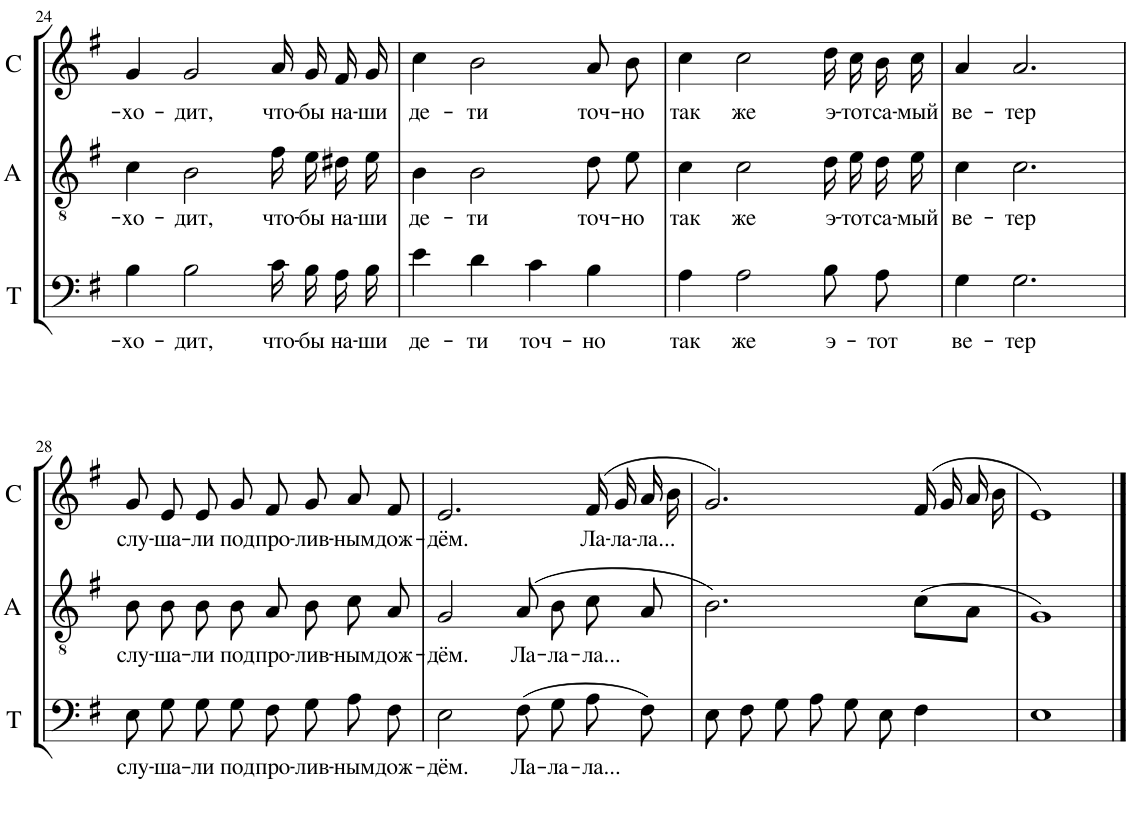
**kern	**text	**kern	**text	**kern	**text
*part3	*part3	*part2	*part2	*part1	*part1
*staff3	*staff3	*staff2	*staff2	*staff1	*staff1
*I"Т	*	*I"А	*	*I"С	*
!!LO:PB:g=z
*clefF4	*	*clefGv2	*	*clefG2	*
*k[f#]	*	*k[f#]	*	*k[f#]	*
*M4/4	*	*M4/4	*	*M4/4	*
=24	=24	=24	=24	=24	=24
!	!LO:LY:b	!	!LO:LY:b	!	!LO:LY:b
4B\	-хо-	4c\	-хо-	4g/	-хо-
!	!LO:LY:b	!	!LO:LY:b	!	!LO:LY:b
2B\	-дит,	2B\	-дит,	2g/	-дит,
!	!LO:LY:b	!	!LO:LY:b	!	!LO:LY:b
16c\LL	что-	16f#\	что-	16a/LL	что-
!	!LO:LY:b	!	!LO:LY:b	!	!LO:LY:b
16B\J	-бы	16e\	-бы	16g/J	-бы
!	!LO:LY:b	!	!LO:LY:b	!	!LO:LY:b
16A\L	на-	16d#X\	на-	16f#/L	на-
!	!LO:LY:b	!	!LO:LY:b	!	!LO:LY:b
16B\JJ	-ши	16e\	-ши	16g/JJ	-ши
=25	=25	=25	=25	=25	=25
!	!LO:LY:b	!	!LO:LY:b	!	!LO:LY:b
4e\	де-	4B\	де-	4cc\	де-
!	!LO:LY:b	!	!LO:LY:b	!	!LO:LY:b
4d\	-ти	2B\	-ти	2b\	-ти
!	!LO:LY:b	!	!	!	!
4c\	точ-	.	.	.	.
!	!LO:LY:b	!	!LO:LY:b	!	!LO:LY:b
4B\	-но	8d\	точ-	8a/L	точ-
!	!	!	!LO:LY:b	!	!LO:LY:b
.	.	8e\	-но	8b/J	-но
=26	=26	=26	=26	=26	=26
!	!LO:LY:b	!	!LO:LY:b	!	!LO:LY:b
4A\	так	4c\	так	4cc\	так
!	!LO:LY:b	!	!LO:LY:b	!	!LO:LY:b
2A\	же	2c\	же	2cc\	же
!	!LO:LY:b	!	!LO:LY:b	!	!LO:LY:b
8B\L	э-	16d\	э-	16dd\LL	э-
!	!	!	!LO:LY:b	!	!LO:LY:b
.	.	16e\	-тот	16cc\J	-тот
!	!LO:LY:b	!	!LO:LY:b	!	!LO:LY:b
8A\J	-тот	16d\	са-	16b\L	са-
!	!	!	!LO:LY:b	!	!LO:LY:b
.	.	16e\	-мый	16cc\JJ	-мый
=27	=27	=27	=27	=27	=27
!	!LO:LY:b	!	!LO:LY:b	!	!LO:LY:b
4G\	ве-	4c\	ве-	4a/	ве-
!	!LO:LY:b	!	!LO:LY:b	!	!LO:LY:b
2.G\	-тер	2.c\	-тер	2.a/	-тер
!!LO:LB:g=z
=28	=28	=28	=28	=28	=28
!	!LO:LY:b	!	!LO:LY:b	!	!LO:LY:b
8E\L	слу-	8B\	слу-	8g/L	слу-
!	!LO:LY:b	!	!LO:LY:b	!	!LO:LY:b
8G\J	-ша-	8B\	-ша-	8e/J	-ша-
!	!LO:LY:b	!	!LO:LY:b	!	!LO:LY:b
8G\L	-ли	8B\	-ли	8e/L	-ли
!	!LO:LY:b	!	!LO:LY:b	!	!LO:LY:b
8G\J	под	8B\	под	8g/J	под
!	!LO:LY:b	!	!LO:LY:b	!	!LO:LY:b
8F#\L	про-	8A/	про-	8f#/L	про-
!	!LO:LY:b	!	!LO:LY:b	!	!LO:LY:b
8G\J	-лив-	8B\	-лив-	8g/J	-лив-
!	!LO:LY:b	!	!LO:LY:b	!	!LO:LY:b
8A\L	-ным	8c\	-ным	8a/L	-ным
!	!LO:LY:b	!	!LO:LY:b	!	!LO:LY:b
8F#\J	дож-	8A/	дож-	8f#/J	дож-
=29	=29	=29	=29	=29	=29
!	!LO:LY:b	!	!LO:LY:b	!	!LO:LY:b
2E\	-дём.	2G/	-дём.	2.e/	-дём.
!	!LO:LY:b	!	!LO:LY:b	!	!
(8F#\L	Ла-	(8A/	Ла-	.	.
!	!LO:LY:b	!	!LO:LY:b	!	!
8G\J	-ла-	8B\	-ла-	.	.
!	!LO:LY:b	!	!LO:LY:b	!	!LO:LY:b
8A\L	-ла...	8c\	-ла...	(16f#/LL	Ла-
!	!	!	!	!	!LO:LY:b
.	.	.	.	16g/J	-ла-
!	!	!	!	!	!LO:LY:b
8F#\J)	.	8A/	.	16a/L	-ла...
.	.	.	.	16b/JJ	.
=30	=30	=30	=30	=30	=30
8E\L	.	2.B\)	.	2.g/)	.
8F#\J	.	.	.	.	.
8G\L	.	.	.	.	.
8A\J	.	.	.	.	.
8G\L	.	.	.	.	.
8E\J	.	.	.	.	.
4F#\	.	(8c\L	.	(16f#/LL	.
.	.	.	.	16g/J	.
.	.	8A\J	.	16a/L	.
.	.	.	.	16b/JJ	.
=31	=31	=31	=31	=31	=31
1E	.	1G)	.	1e)	.
==	==	==	==	==	==
*-	*-	*-	*-	*-	*-
